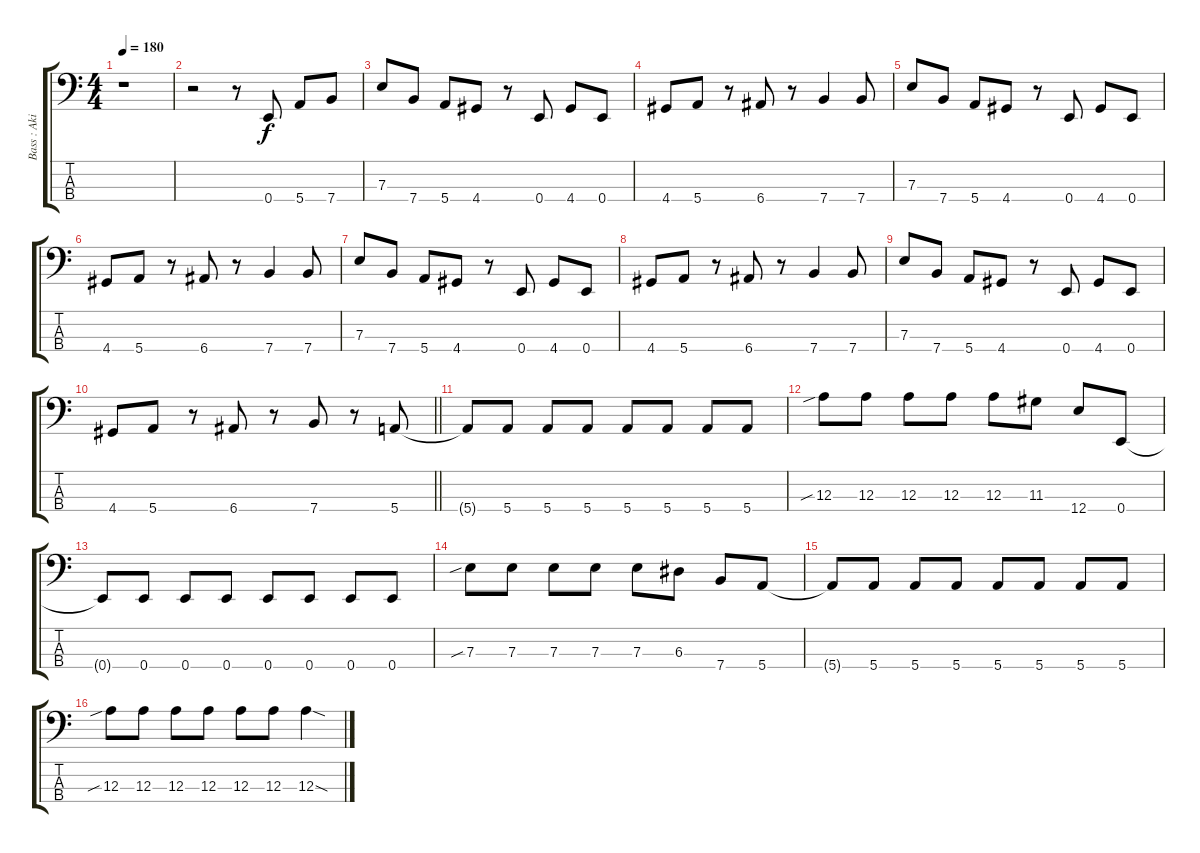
\track ("Bass : Akiyama Mio - Chan" "Bass : Aki") {instrument electricbasspick}
\staff {score tabs}
\tuning (G2 D2 A1 E1) {hide}
\ts (4 4)
\tempo 180
\clef f4
\ks c
r.1{dy f} |
r.2 r.8 0.4.8 5.4.8 7.4.8 |
7.3.8 7.4.8 5.4.8 4.4.8 r.8 0.4.8 4.4.8 0.4.8 |
4.4.8 5.4.8 r.8 6.4.8 r.8 7.4.4 7.4.8 |
7.3.8 7.4.8 5.4.8 4.4.8 r.8 0.4.8 4.4.8 0.4.8 |
4.4.8 5.4.8 r.8 6.4.8 r.8 7.4.4 7.4.8 |
7.3.8 7.4.8 5.4.8 4.4.8 r.8 0.4.8 4.4.8 0.4.8 |
4.4.8 5.4.8 r.8 6.4.8 r.8 7.4.4 7.4.8 |
7.3.8 7.4.8 5.4.8 4.4.8 r.8 0.4.8 4.4.8 0.4.8 |
\barLineRight lightlight
4.4.8 5.4.8 r.8 6.4.8 r.8 7.4.8 r.8 5.4.8 |
5.4{t}.8 5.4.8 5.4.8 5.4.8 5.4.8 5.4.8 5.4.8 5.4.8 |
12.3{sib}.8 12.3.8 12.3.8 12.3.8 12.3.8 11.3.8 12.4.8 0.4.8 |
0.4{t}.8 0.4.8 0.4.8 0.4.8 0.4.8 0.4.8 0.4.8 0.4.8 |
7.3{sib}.8 7.3.8 7.3.8 7.3.8 7.3.8 6.3.8 7.4.8 5.4.8 |
5.4{t}.8 5.4.8 5.4.8 5.4.8 5.4.8 5.4.8 5.4.8 5.4.8 |
12.3{sib}.8 12.3.8 12.3.8 12.3.8 12.3.8 12.3.8 12.3{sod}.4
